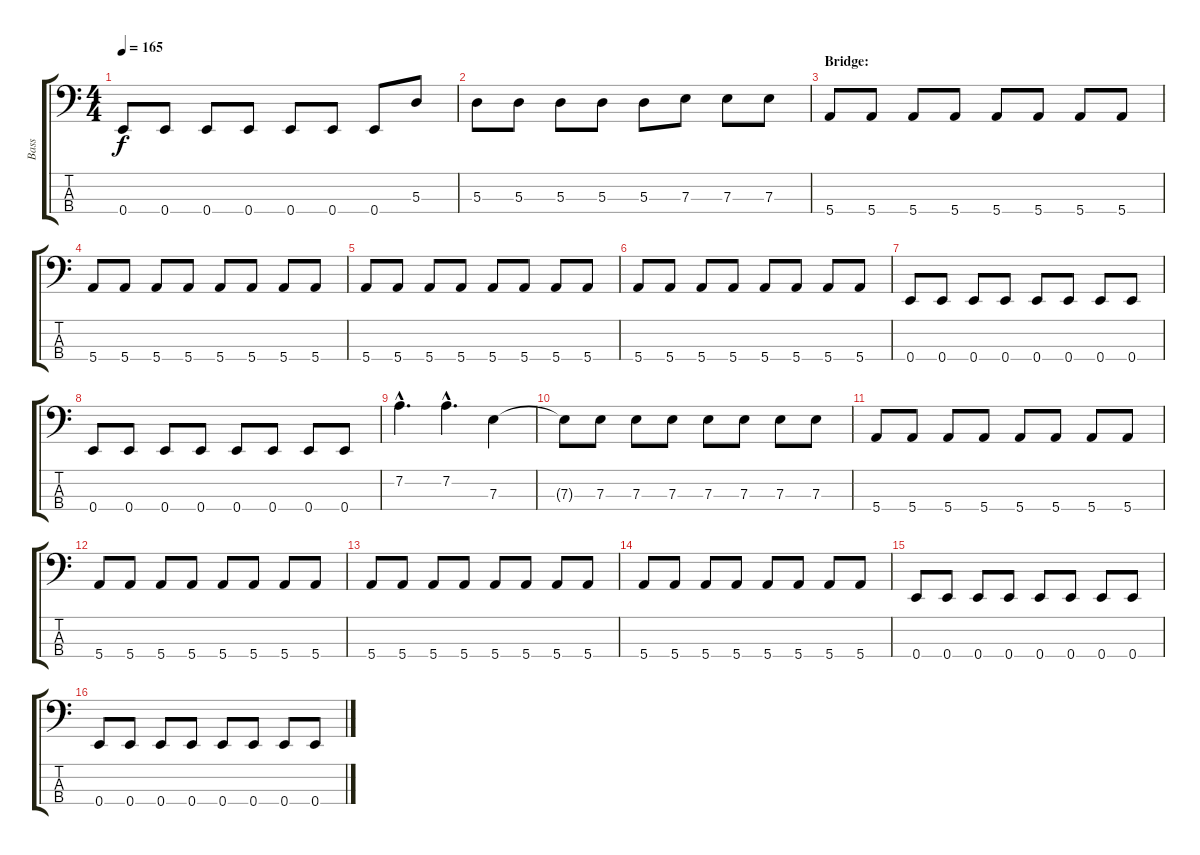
\track ("Bass" "Bass") {instrument electricbassfinger}
\staff {score tabs}
\tuning (G2 D2 A1 E1) {hide}
\ts (4 4)
\tempo 165
\clef f4
\ks c
0.4.8{dy f} 0.4.8 0.4.8 0.4.8 0.4.8 0.4.8 0.4.8 5.3.8 |
5.3.8 5.3.8 5.3.8 5.3.8 5.3.8 7.3.8 7.3.8 7.3.8 |
\section ("" "Bridge:")
5.4.8 5.4.8 5.4.8 5.4.8 5.4.8 5.4.8 5.4.8 5.4.8 |
5.4.8 5.4.8 5.4.8 5.4.8 5.4.8 5.4.8 5.4.8 5.4.8 |
5.4.8 5.4.8 5.4.8 5.4.8 5.4.8 5.4.8 5.4.8 5.4.8 |
5.4.8 5.4.8 5.4.8 5.4.8 5.4.8 5.4.8 5.4.8 5.4.8 |
0.4.8 0.4.8 0.4.8 0.4.8 0.4.8 0.4.8 0.4.8 0.4.8 |
0.4.8 0.4.8 0.4.8 0.4.8 0.4.8 0.4.8 0.4.8 0.4.8 |
7.2{hac}.4{d} 7.2{hac}.4{d} 7.3.4 |
7.3{t}.8 7.3.8 7.3.8 7.3.8 7.3.8 7.3.8 7.3.8 7.3.8 |
5.4.8 5.4.8 5.4.8 5.4.8 5.4.8 5.4.8 5.4.8 5.4.8 |
5.4.8 5.4.8 5.4.8 5.4.8 5.4.8 5.4.8 5.4.8 5.4.8 |
5.4.8 5.4.8 5.4.8 5.4.8 5.4.8 5.4.8 5.4.8 5.4.8 |
5.4.8 5.4.8 5.4.8 5.4.8 5.4.8 5.4.8 5.4.8 5.4.8 |
0.4.8 0.4.8 0.4.8 0.4.8 0.4.8 0.4.8 0.4.8 0.4.8 |
0.4.8 0.4.8 0.4.8 0.4.8 0.4.8 0.4.8 0.4.8 0.4.8
